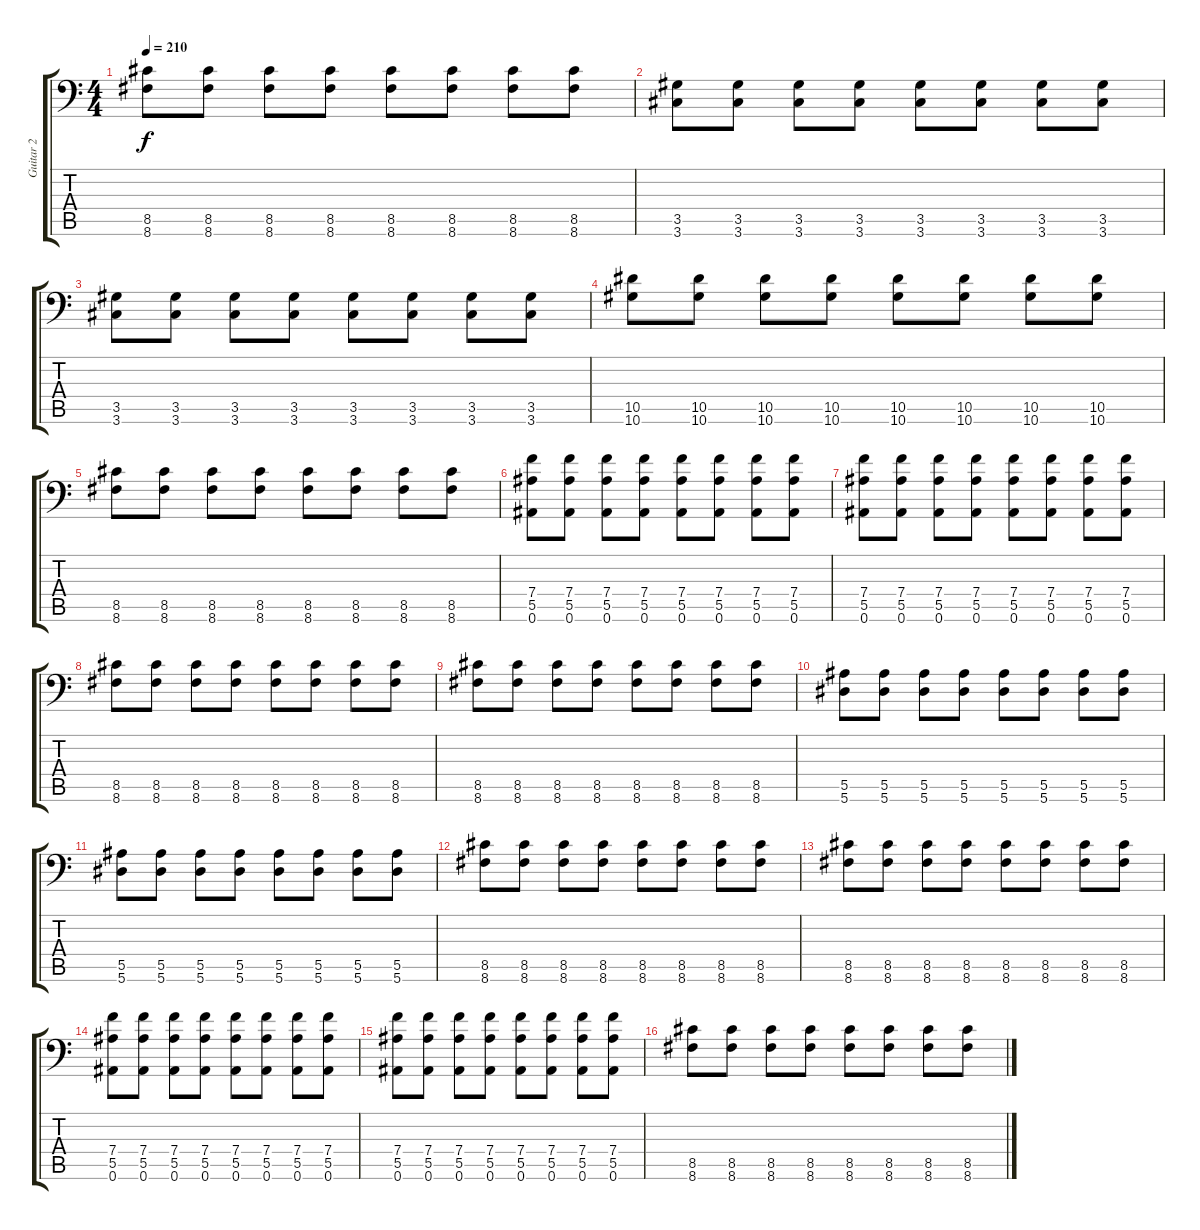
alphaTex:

\track ("Guitar 2" "Guitar 2") {instrument distortionguitar}
\staff {score tabs}
\tuning (C4 G3 Eb3 Bb2 F2 Bb1) {hide}
\ts (4 4)
\tempo 210
\clef f4
\ks c
(8.5 8.6).8{dy f} (8.5 8.6).8 (8.5 8.6).8 (8.5 8.6).8 (8.5 8.6).8 (8.5 8.6).8 (8.5 8.6).8 (8.5 8.6).8 |
(3.5 3.6).8 (3.5 3.6).8 (3.5 3.6).8 (3.5 3.6).8 (3.5 3.6).8 (3.5 3.6).8 (3.5 3.6).8 (3.5 3.6).8 |
(3.5 3.6).8 (3.5 3.6).8 (3.5 3.6).8 (3.5 3.6).8 (3.5 3.6).8 (3.5 3.6).8 (3.5 3.6).8 (3.5 3.6).8 |
(10.5 10.6).8 (10.5 10.6).8 (10.5 10.6).8 (10.5 10.6).8 (10.5 10.6).8 (10.5 10.6).8 (10.5 10.6).8 (10.5 10.6).8 |
(8.5 8.6).8 (8.5 8.6).8 (8.5 8.6).8 (8.5 8.6).8 (8.5 8.6).8 (8.5 8.6).8 (8.5 8.6).8 (8.5 8.6).8 |
(7.4 5.5 0.6).8 (7.4 5.5 0.6).8 (7.4 5.5 0.6).8 (7.4 5.5 0.6).8 (7.4 5.5 0.6).8 (7.4 5.5 0.6).8 (7.4 5.5 0.6).8 (7.4 5.5 0.6).8 |
(7.4 5.5 0.6).8 (7.4 5.5 0.6).8 (7.4 5.5 0.6).8 (7.4 5.5 0.6).8 (7.4 5.5 0.6).8 (7.4 5.5 0.6).8 (7.4 5.5 0.6).8 (7.4 5.5 0.6).8 |
(8.5 8.6).8 (8.5 8.6).8 (8.5 8.6).8 (8.5 8.6).8 (8.5 8.6).8 (8.5 8.6).8 (8.5 8.6).8 (8.5 8.6).8 |
(8.5 8.6).8 (8.5 8.6).8 (8.5 8.6).8 (8.5 8.6).8 (8.5 8.6).8 (8.5 8.6).8 (8.5 8.6).8 (8.5 8.6).8 |
(5.5 5.6).8 (5.5 5.6).8 (5.5 5.6).8 (5.5 5.6).8 (5.5 5.6).8 (5.5 5.6).8 (5.5 5.6).8 (5.5 5.6).8 |
(5.5 5.6).8 (5.5 5.6).8 (5.5 5.6).8 (5.5 5.6).8 (5.5 5.6).8 (5.5 5.6).8 (5.5 5.6).8 (5.5 5.6).8 |
(8.5 8.6).8 (8.5 8.6).8 (8.5 8.6).8 (8.5 8.6).8 (8.5 8.6).8 (8.5 8.6).8 (8.5 8.6).8 (8.5 8.6).8 |
(8.5 8.6).8 (8.5 8.6).8 (8.5 8.6).8 (8.5 8.6).8 (8.5 8.6).8 (8.5 8.6).8 (8.5 8.6).8 (8.5 8.6).8 |
(7.4 5.5 0.6).8 (7.4 5.5 0.6).8 (7.4 5.5 0.6).8 (7.4 5.5 0.6).8 (7.4 5.5 0.6).8 (7.4 5.5 0.6).8 (7.4 5.5 0.6).8 (7.4 5.5 0.6).8 |
(7.4 5.5 0.6).8 (7.4 5.5 0.6).8 (7.4 5.5 0.6).8 (7.4 5.5 0.6).8 (7.4 5.5 0.6).8 (7.4 5.5 0.6).8 (7.4 5.5 0.6).8 (7.4 5.5 0.6).8 |
(8.5 8.6).8 (8.5 8.6).8 (8.5 8.6).8 (8.5 8.6).8 (8.5 8.6).8 (8.5 8.6).8 (8.5 8.6).8 (8.5 8.6).8
